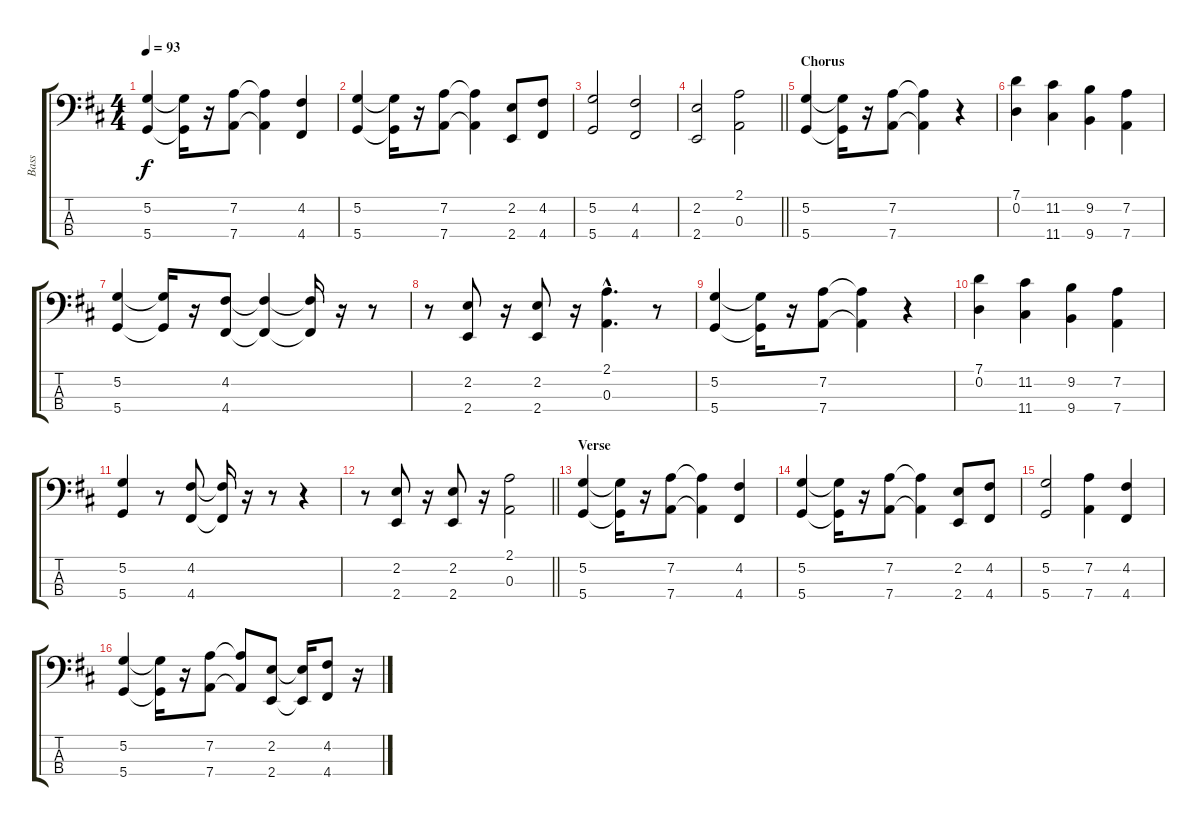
\track ("Bass" "Bass") {instrument fretlessbass}
\staff {score tabs}
\tuning (G2 D2 A1 D1) {hide}
\ts (4 4)
\tempo 93
\clef f4
\ks d
(5.2 5.4).4{dy f} (5.2{t} 5.4{t}).16 r.16 (7.2 7.4).8 (7.2{t} 7.4{t}).4 (4.2 4.4).4 |
(5.2 5.4).4 (5.2{t} 5.4{t}).16 r.16 (7.2 7.4).8 (7.2{t} 7.4{t}).4 (2.2 2.4).8 (4.2 4.4).8 |
(5.2 5.4).2 (4.2 4.4).2 |
\barLineRight lightlight
(2.2 2.4).2 (2.1 0.3).2 |
\section ("" "Chorus")
(5.2 5.4).4 (5.2{t} 5.4{t}).16 r.16 (7.2 7.4).8 (7.2{t} 7.4{t}).4 r.4 |
(7.1 0.2).4 (11.2 11.4).4 (9.2 9.4).4 (7.2 7.4).4 |
(5.2 5.4).4 (5.2{t} 5.4{t}).16 r.16 (4.2 4.4).8 (4.2{t} 4.4{t}).4 (4.2{t} 4.4{t}).16 r.16 r.8 |
r.8 (2.2 2.4).8 r.16 (2.2 2.4).8 r.16 (2.1{hac} 0.3{hac}).4{d} r.8 |
(5.2 5.4).4 (5.2{t} 5.4{t}).16 r.16 (7.2 7.4).8 (7.2{t} 7.4{t}).4 r.4 |
(7.1 0.2).4 (11.2 11.4).4 (9.2 9.4).4 (7.2 7.4).4 |
(5.2 5.4).4 r.8 (4.2 4.4).8 (4.2{t} 4.4{t}).16 r.16 r.8 r.4 |
\barLineRight lightlight
r.8 (2.2 2.4).8 r.16 (2.2 2.4).8 r.16 (2.1 0.3).2 |
\section ("" "Verse")
(5.2 5.4).4 (5.2{t} 5.4{t}).16 r.16 (7.2 7.4).8 (7.2{t} 7.4{t}).4 (4.2 4.4).4 |
(5.2 5.4).4 (5.2{t} 5.4{t}).16 r.16 (7.2 7.4).8 (7.2{t} 7.4{t}).4 (2.2 2.4).8 (4.2 4.4).8 |
(5.2 5.4).2 (7.2 7.4).4 (4.2 4.4).4 |
(5.2 5.4).4 (5.2{t} 5.4{t}).16 r.16 (7.2 7.4).8 (7.2{t} 7.4{t}).8 (2.2 2.4).8 (2.2{t} 2.4{t}).16 (4.2 4.4).8 r.16
